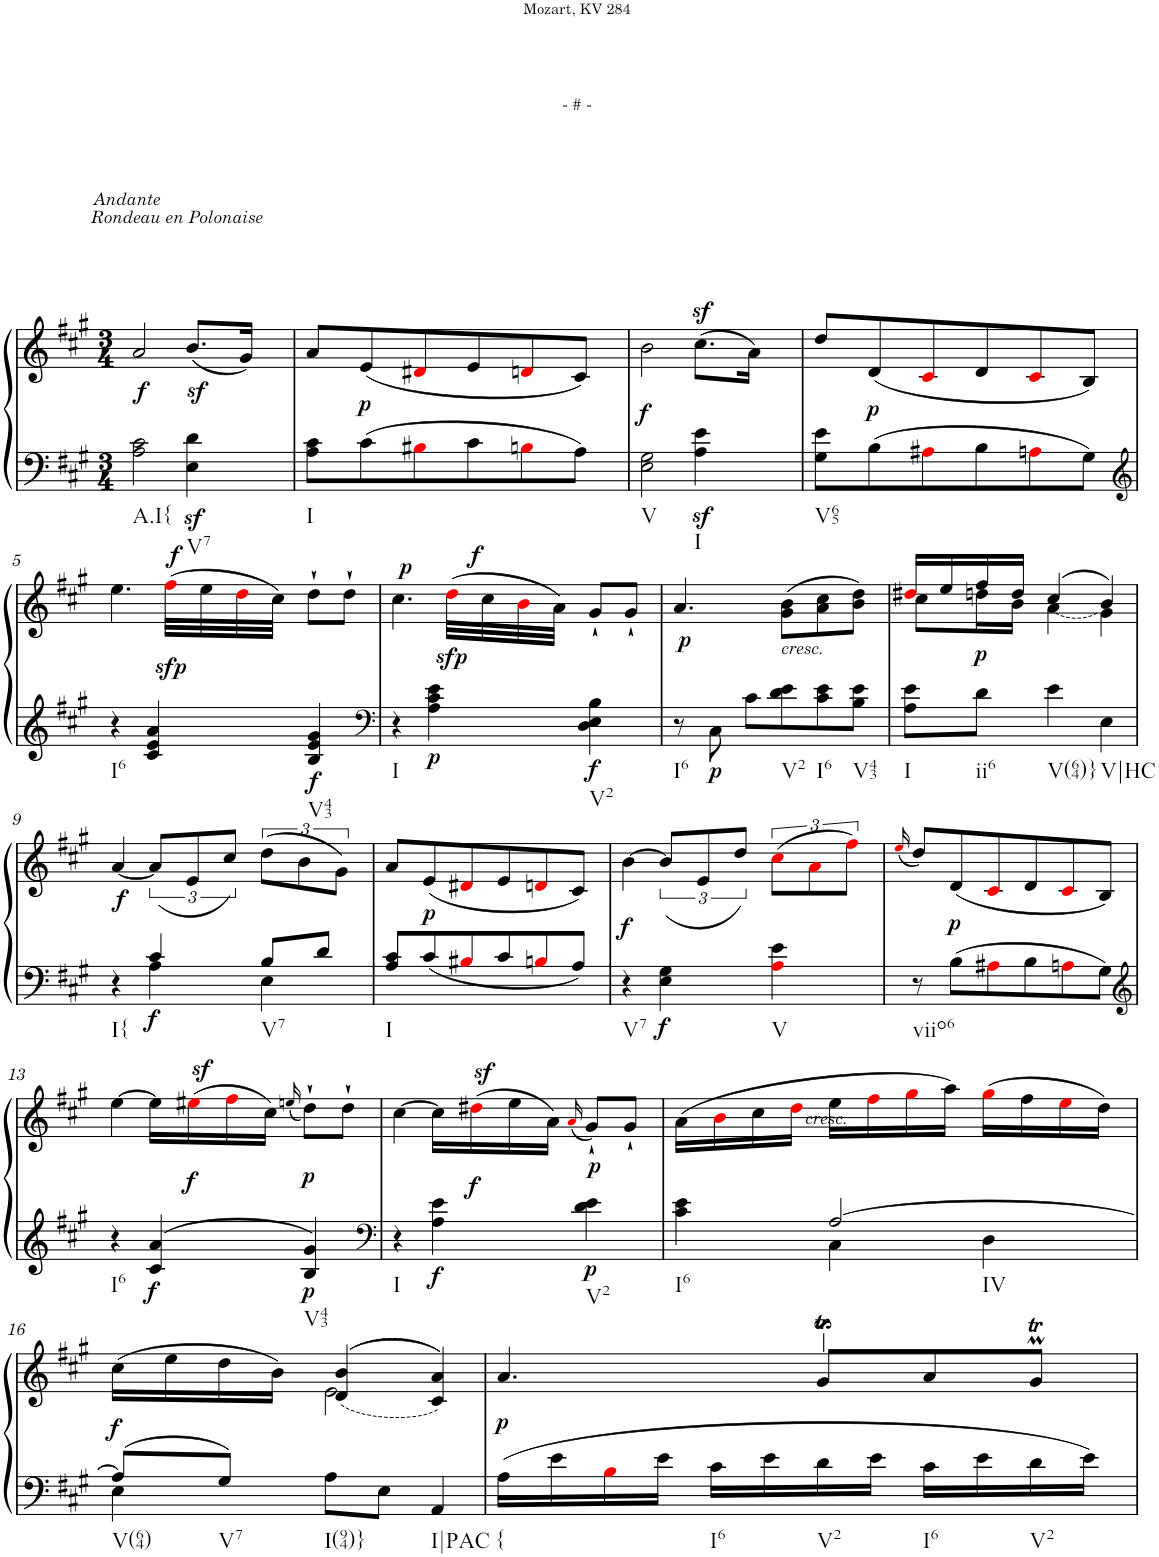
**kern	**kern	**dynam
*part1	*part1	*part1
*staff2	*staff1	*staff1/2
*I"unbenannt2	*	*
*clefF4	*clefG2	*
*k[f#c#g#]	*k[f#c#g#]	*
*M3/4	*M3/4	*
=1	=1	=1
!	!LO:TX:a:i:t=Rondeau en Polonaise	!
!	!LO:TX:a:i:t=Andante	!
!LO:TX:b:t=A.I{	!	!
!	!	!LO:DY:b
2A\ 2c#\	2a/	f
!LO:TX:b:t=V7	!	!
4E\z< 4d\z<	(8.bz</L	.
.	16g#/Jk)	.
=2	=2	=2
!LO:TX:b:t=I	!	!
8A\ 8c#\L	8a/L	.
!	!	!LO:DY:b
8c#\	(8e/	p
8B#Xi\	8d#Xi/	.
8c#\	8e/	.
8Bni\	8dni/	.
8A\J	8c#/J)	.
=3	=3	=3
!LO:TX:b:t=V	!	!
!	!	!LO:DY:b
2E\ 2G#\	2b\	f
!LO:TX:b:t=I	!	!
4A\z< 4e\z<	(8.cc#z>\L	.
.	16a\Jk)	.
=4	=4	=4
!LO:TX:b:t=V65	!	!
8G#\ 8e\L	8dd/L	.
!	!	!LO:DY:b
8B\	(8d/	p
8A#Xi\	8c#i/	.
8B\	8d/	.
8Ani\	8c#i/	.
8G#\J	8B/J)	.
!!LO:LB:g=z
=5	=5	=5
*clefG2	*	*
!LO:TX:b:t=I6	!	!
4r	4.ee\	.
4c#/ 4e/ 4a/	.	.
!	!	!LO:DY:b
!	!	!LO:DY:n=1:a
.	(32ff#i\LLL	sfp f
.	32ee\	.
.	32ddi\	.
.	32cc#\JJJ)	.
!LO:TX:b:t=V43	!	!
!	!	!LO:DY:n=2:b=2
4B/ 4e/ 4g#/	8dd`\L	f
.	8dd`\J	.
=6	=6	=6
*clefF4	*	*
!LO:TX:b:t=I	!	!
!	!	!LO:DY:a
4r	4.cc#\	p
!	!	!LO:DY:b=2
4A\ 4c#\ 4e\	.	p
!	!	!LO:DY:b
.	(>32ddi\LLL	sfp
!	!	!LO:DY:a
.	32cc#\	f
.	32bi\	.
.	32a\JJJ)	.
!LO:TX:b:t=V2	!	!
!	!	!LO:DY:b=2
4D\ 4E\ 4B\	8g#`/L	f
.	8g#`/J	.
=7	=7	=7
!LO:TX:b:t=I6	!	!
!	!	!LO:DY:b
8r	4.a/	p
!	!	!LO:DY:b=2
8C#\	.	p
8c#\L	.	.
!	!LO:TX:b:i:t=cresc.	!
!LO:TX:b:t=V2	!	!
8d\ 8e\	(8g#\ 8b\L	.
!LO:TX:b:t=I6	!	!
8c#\ 8e\	8a\ 8cc#\	.
!LO:TX:b:t=V43	!	!
8B\ 8e\J	8b\ 8dd\J)	.
=8	=8	=8
*	*^	*
!LO:TX:b:t=I	!	!	!
8A\ 8e\L	16dd#Xi/LL	8cc#\L	.
.	16ee/	.	.
!LO:TX:b:t=ii6	!	!	!
!	!	!	!LO:DY:b
8d\J	16ff#/	16ddn\L	p
.	16dd/JJ	16b\JJ	.
!LO:TX:b:t=V(64)}	!	!	!
4e\	(4cc#/	(4a\	.
!LO:TX:b:t=V|HC	!	!	!
4E\	4b/)	4g#\)	.
!!LO:LB:g=z
=9	=9	=9	=9
*^	*	*	*
!LO:TX:b:t=I{	!	!	!	!
!	!	!	!	!LO:DY:b
*	*	*v	*v	*
4r	4ryy	[4a/	f
!	!	!	!LO:DY:b=2
4c#/	4A\	(<12a/L]	f
.	.	12e/	.
.	.	12cc#/J)	.
!LO:TX:b:t=V7	!	!	!
8B/L	4E\	(12dd\L	.
.	.	12b\	.
8d/J	.	.	.
.	.	12g#\J)	.
=10	=10	=10	=10
!LO:TX:b:t=I	!	!	!
8c#/L	8A/	8a/L	.
!	!	!	!LO:DY:b
8c#/	2ryy	(8e/	p
8B#Xi/	.	8d#Xi/	.
8c#/	.	8e/	.
8Bni/	.	8dni/	.
8A/J	8ryy	8c#/J)	.
=11	=11	=11	=11
!LO:TX:b:t=V7	!	!	!
!	!	!	!LO:DY:b
*v	*v	*	*
4r	[4b\	f
!	!	!LO:DY:b=2
4E\ 4G#\	(12b/L]	f
.	12e/	.
.	12dd/J)	.
!LO:TX:b:t=V	!	!
4Ai\ 4e\	(12cc#i\L	.
.	12ai\	.
.	12ff#i\J)	.
=12	=12	=12
.	(16qeei/	.
!LO:TX:b:t=viio6	!	!
8r	8dd/L)	.
!	!	!LO:DY:b
8B\L	(8d/	p
8A#Xi\	8c#i/	.
8B\	8d/	.
8Ani\	8c#i/	.
8G#\J	8B/J)	.
!!LO:LB:g=z
=13	=13	=13
*clefG2	*	*
!LO:TX:b:t=I6	!	!
4r	[4ee\	.
!	!	!LO:DY:b=2
4c#/ 4a/	16ee\LL]	f
!	!	!LO:DY:b
.	(16ee#Xz>i\	f
.	16ff#i\	.
.	16cc#\JJ)	.
.	(16qeen/	.
!LO:TX:b:t=V43	!	!
!	!	!LO:DY:b=2
!	!	!LO:DY:n=1:b
4B/ 4g#/	8dd`\L)	p p
.	8dd`\J	.
=14	=14	=14
*clefF4	*	*
!LO:TX:b:t=I	!	!
4r	[4cc#\	.
!	!	!LO:DY:b=2
4A\ 4e\	16cc#\LL]	f
!	!	!LO:DY:b
.	(16dd#Xz>i\	f
.	16ee\	.
.	16a\JJ)	.
.	(16qai/	.
!LO:TX:b:t=V2	!	!
!	!	!LO:DY:b=2
!	!	!LO:DY:n=1:b
4d\ 4e\	8g#`/L)	p p
.	8g#`/J	.
=15	=15	=15
*^	*	*
!LO:TX:b:t=I6	!	!	!
4c#\ 4e\	4ryy	(16a\LL	.
.	.	16bi\	.
!	!	!LO:TX:a:i:t=cresc.	!
.	.	16cc#\	.
.	.	16ddi\JJ	.
!LO:TX:b:t=IV	!	!	!
[2A/	4C#\	16ee\LL	.
.	.	16ff#i\	.
.	.	16gg#i\	.
.	.	16aa\JJ)	.
.	4D\	(16gg#i\LL	.
.	.	16ff#\	.
.	.	16eei\	.
.	.	16dd\JJ)	.
!!LO:LB:g=z
=16	=16	=16	=16
*	*	*^	*
!LO:TX:b:t=V(64)	!	!	!	!
!	!	!	!	!LO:DY:b
8A/L]	4E\	(>16cc#\LL	4ryy	f
.	.	16ee\	.	.
!LO:TX:b:t=V7	!	!	!	!
8G#/J	.	16dd\	.	.
.	.	16b\JJ)	.	.
!LO:TX:b:t=I(94)}	!	!	!	!
!LO:TX:b:t=I|PAC	!	!	!	!
2ryy	8A\L	(<((4d/ 4b/	2e\	.
.	8E\J	.	.	.
.	4AA/	4c#/ 4a/)))	.	.
*	*	*v	*v	*
=17	=17	=17	=17
!LO:TX:b:t={	!	!	!
!	!	!	!LO:DY:b
*v	*v	*	*
16A\LL	4.a/	p
16e\	.	.
16Bi\	.	.
16e\JJ	.	.
!LO:TX:b:t=I6	!	!
16c#\LL	.	.
16e\	.	.
!LO:TX:b:t=V2	!	!
16d\	8g#ts$sS/L	.
16e\JJ	.	.
!LO:TX:b:t=I6	!	!
16c#\LL	8a/	.
16e\	.	.
!LO:TX:b:t=V2	!	!
16d\	8g#mt/J	.
16e\JJ	.	.
=	=	=
*-	*-	*-
